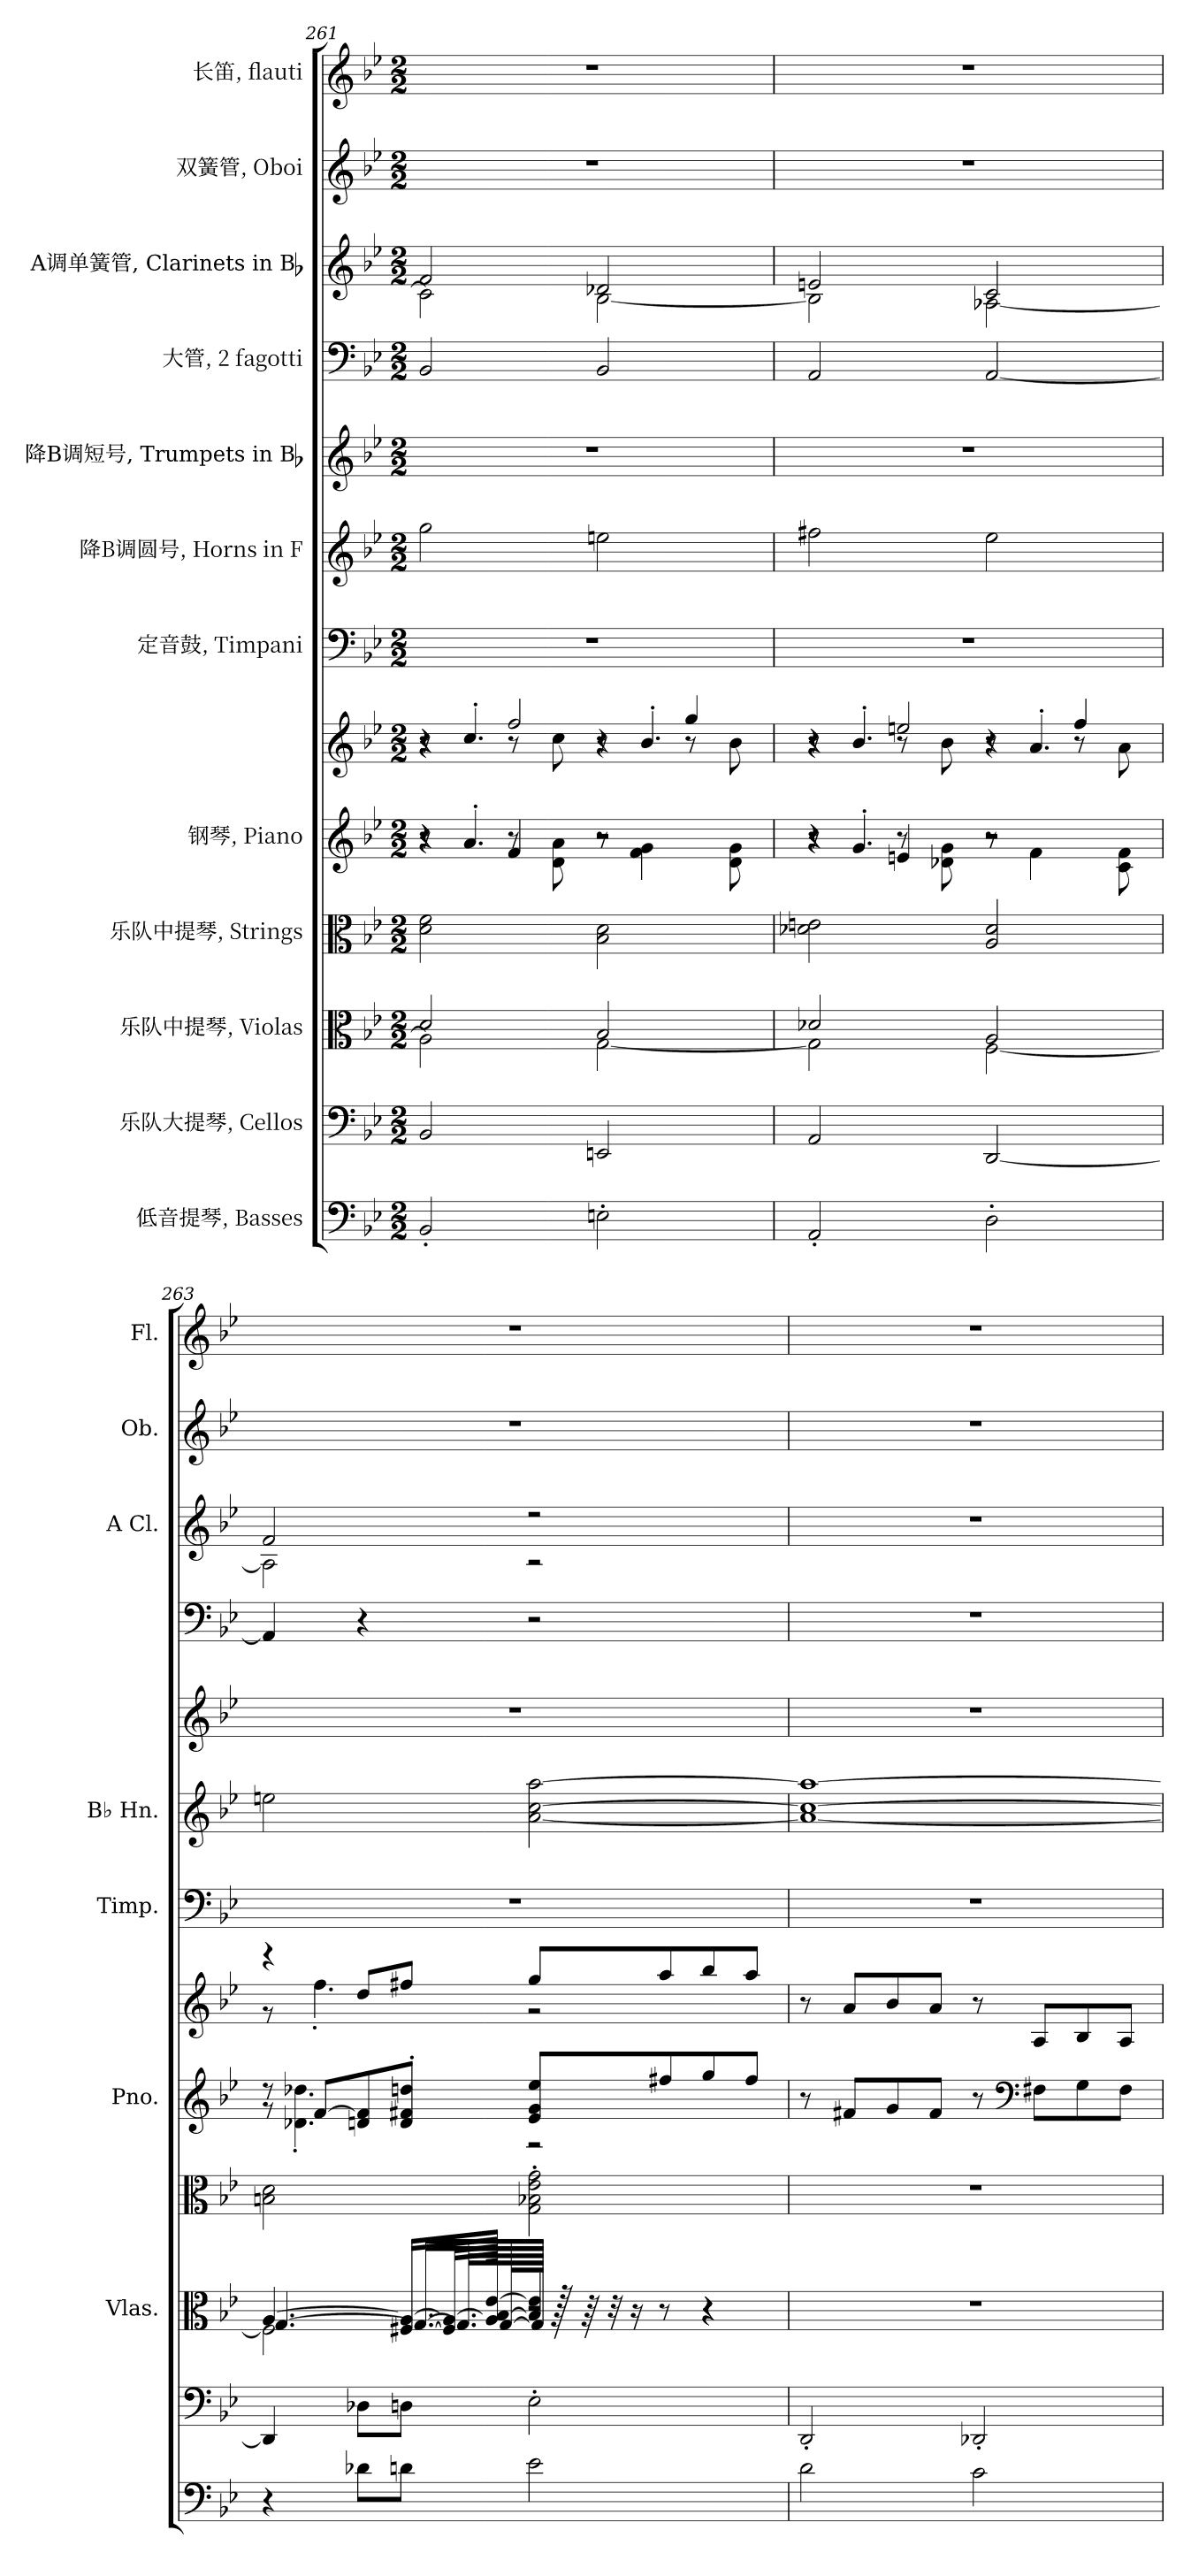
**kern	**kern	**kern	**kern	**kern	**kern	**kern	**kern	**kern	**kern	**kern	**kern	**kern
*part12	*part11	*part10	*part9	*part8	*part8	*part7	*part6	*part5	*part4	*part3	*part2	*part1
*staff13	*staff12	*staff11	*staff10	*staff9	*staff8	*staff7	*staff6	*staff5	*staff4	*staff3	*staff2	*staff1
*I"低音提琴, Basses	*I"乐队大提琴, Cellos	*I"乐队中提琴, Violas	*I"乐队中提琴, Strings	*I"钢琴, Piano	*	*I"定音鼓, Timpani	*I"降B调圆号, Horns in F	*I"降B调短号, Trumpets in Bb	*I"大管, 2 fagotti	*I"A调单簧管, Clarinets in Bb	*I"双簧管, Oboi	*I"长笛, flauti
*	*	*I'Vlas.	*	*I'Pno.	*	*I'Timp.	*I'B♭ Hn.	*	*	*I'A Cl.	*I'Ob.	*I'Fl.
!!LO:PB:g=z
*clefF4	*clefF4	*clefC3	*clefC3	*clefG2	*clefG2	*clefF4	*clefG2	*clefG2	*clefF4	*clefG2	*clefG2	*clefG2
*ITrd7c12	*	*	*	*	*	*	*ITrd1c2	*ITrd1c2	*	*ITrd2c3	*	*
*k[b-e-]	*k[b-e-]	*k[b-e-]	*k[b-e-]	*k[b-e-]	*k[b-e-]	*k[b-e-]	*k[b-e-a-d-]	*k[b-e-a-d-]	*k[b-e-]	*k[f#]	*k[b-e-]	*k[b-e-]
*M2/2	*M2/2	*M2/2	*M2/2	*M2/2	*M2/2	*M2/2	*M2/2	*M2/2	*M2/2	*M2/2	*M2/2	*M2/2
=261	=261	=261	=261	=261	=261	=261	=261	=261	=261	=261	=261	=261
*	*	*^	*	*^	*^	*	*	*	*	*^	*	*
*	*	*	*	*	*	*^	*	*^	*	*	*	*	*	*	*	*
2BBB-'/	2BB-/	2d/	2A\]	2d\ 2f\	8r	4r	4r	4r	4r	8r	1r	2ff\	1r	2BB-/	2d/	2A\]	1r	1r
.	.	.	.	.	4.a'/	.	.	.	.	4.cc'/	.	.	.	.	.	.	.	.
.	.	.	.	.	.	8r	4f/	2ff/	8r	.	.	.	.	.	.	.	.	.
.	.	.	.	.	.	8d\ 8a\	.	.	8cc\	.	.	.	.	.	.	.	.	.
2EEn'\	2EEn/	2B-/	[2G\	2B-\ 2d\	2r	8r	2r	.	4r	8r	.	2ddn\	.	2BB-/	2B-X/	[2G\	.	.
.	.	.	.	.	.	4f\ 4g\	.	.	.	4.b-'/	.	.	.	.	.	.	.	.
.	.	.	.	.	.	.	.	4gg/	8r	.	.	.	.	.	.	.	.	.
.	.	.	.	.	.	8d\ 8g\	.	.	8b-\	.	.	.	.	.	.	.	.	.
=262	=262	=262	=262	=262	=262	=262	=262	=262	=262	=262	=262	=262	=262	=262	=262	=262	=262	=262
2AAA'/	2AA/	2d-X/	2G\]	2d-X\ 2en\	8r	4r	4r	4r	4r	8r	1r	2een\	1r	2AA/	2c#X/	2G\]	1r	1r
.	.	.	.	.	4.g'/	.	.	.	.	4.b-'/	.	.	.	.	.	.	.	.
.	.	.	.	.	.	8r	4en/	2een/	8r	.	.	.	.	.	.	.	.	.
.	.	.	.	.	.	8d-X\ 8g\	.	.	8b-\	.	.	.	.	.	.	.	.	.
2DD'\	[2DD/	2A/	[2F\	2A/ 2d-/	2r	8r	2r	.	4r	8r	.	2dd-\	.	[2AA/	2A/	[2Fn\	.	.
.	.	.	.	.	.	4f\	.	.	.	4.a'/	.	.	.	.	.	.	.	.
.	.	.	.	.	.	.	.	4ff/	8r	.	.	.	.	.	.	.	.	.
.	.	.	.	.	.	8c\ 8f\	.	.	8a\	.	.	.	.	.	.	.	.	.
*	*	*	*	*	*	*v	*v	*	*	*	*	*	*	*	*	*	*	*
*	*	*	*	*	*	*	*	*v	*v	*	*	*	*	*	*	*	*
!!LO:PB:g=z
=263	=263	=263	=263	=263	=263	=263	=263	=263	=263	=263	=263	=263	=263	=263	=263	=263
*	*	*	*^	*	*	*	*	*	*	*	*	*	*	*	*	*
4r	4DD/]	[4.A/	2F\]	[4.G/	2Bn\ 2d\	8r	8r	4r	8r	1r	2ddn\	1r	4AA/]	2d/	2F\]	1r	1r
.	.	.	.	.	.	[8f/L	4.d-X\' 4.dd-X\'	.	4.ff'\	.	.	.	.	.	.	.	.
8D-X\L	8D-X\L	.	.	.	.	8dn/ 8f/]	.	8dd/L	.	.	.	.	4r	.	.	.	.
8Dn\J	8Dn\J	[16.F#X/ 16.A/_LL	.	16.G/LL_	.	8d/' 8f#X/' 8ddn/'J	.	8ff#X/J	.	.	.	.	.	.	.	.	.
.	.	64.F#/] 64.A/_LL	.	64.G/LL]	.	.	.	.	.	.	.	.	.	.	.	.	.
.	.	128A/] [128B-/ [128e-/JJJJk	.	[128G/L	.	.	.	.	.	.	.	.	.	.	.	.	.
2E-\	2E-'\	4B-/] 4e-/]	2r	128G/JJJJJ]	2G\' 2B-X\' 2e-\' 2g\'	8e-/ 8g/ 8ee-/L	2r	8gg/L	2r	.	[2g\ [2b-\ [2gg\	.	2r	2r	2r	.	.
.	.	.	.	128r	.	.	.	.	.	.	.	.	.	.	.	.	.
.	.	.	.	64r	.	.	.	.	.	.	.	.	.	.	.	.	.
.	.	.	.	32r	.	.	.	.	.	.	.	.	.	.	.	.	.
.	.	.	.	16r	.	.	.	.	.	.	.	.	.	.	.	.	.
.	.	.	.	8r	.	8ff#X/	.	8aa/	.	.	.	.	.	.	.	.	.
.	.	4r	.	4r	.	8gg/	.	8bb-/	.	.	.	.	.	.	.	.	.
.	.	.	.	.	.	8ff#/J	.	8aa/J	.	.	.	.	.	.	.	.	.
*	*	*	*	*	*	*v	*v	*	*	*	*	*	*	*v	*v	*	*
*	*	*v	*v	*v	*	*	*v	*v	*	*	*	*	*	*	*
=264	=264	=264	=264	=264	=264	=264	=264	=264	=264	=264	=264	=264
2D\	2DD'/	1r	1r	8r	8r	1r	1g_ 1b-_ 1gg_	1r	1r	1r	1r	1r
.	.	.	.	8f#X/L	8a/L	.	.	.	.	.	.	.
.	.	.	.	8g/	8b-/	.	.	.	.	.	.	.
.	.	.	.	8f#/J	8a/J	.	.	.	.	.	.	.
2C\	2DD-X'/	.	.	8r	8r	.	.	.	.	.	.	.
*	*	*	*	*clefF4	*	*	*	*	*	*	*	*
.	.	.	.	8F#X\L	8A/L	.	.	.	.	.	.	.
.	.	.	.	8G\	8B-/	.	.	.	.	.	.	.
.	.	.	.	8F#\J	8A/J	.	.	.	.	.	.	.
=	=	=	=	=	=	=	=	=	=	=	=	=
*-	*-	*-	*-	*-	*-	*-	*-	*-	*-	*-	*-	*-
